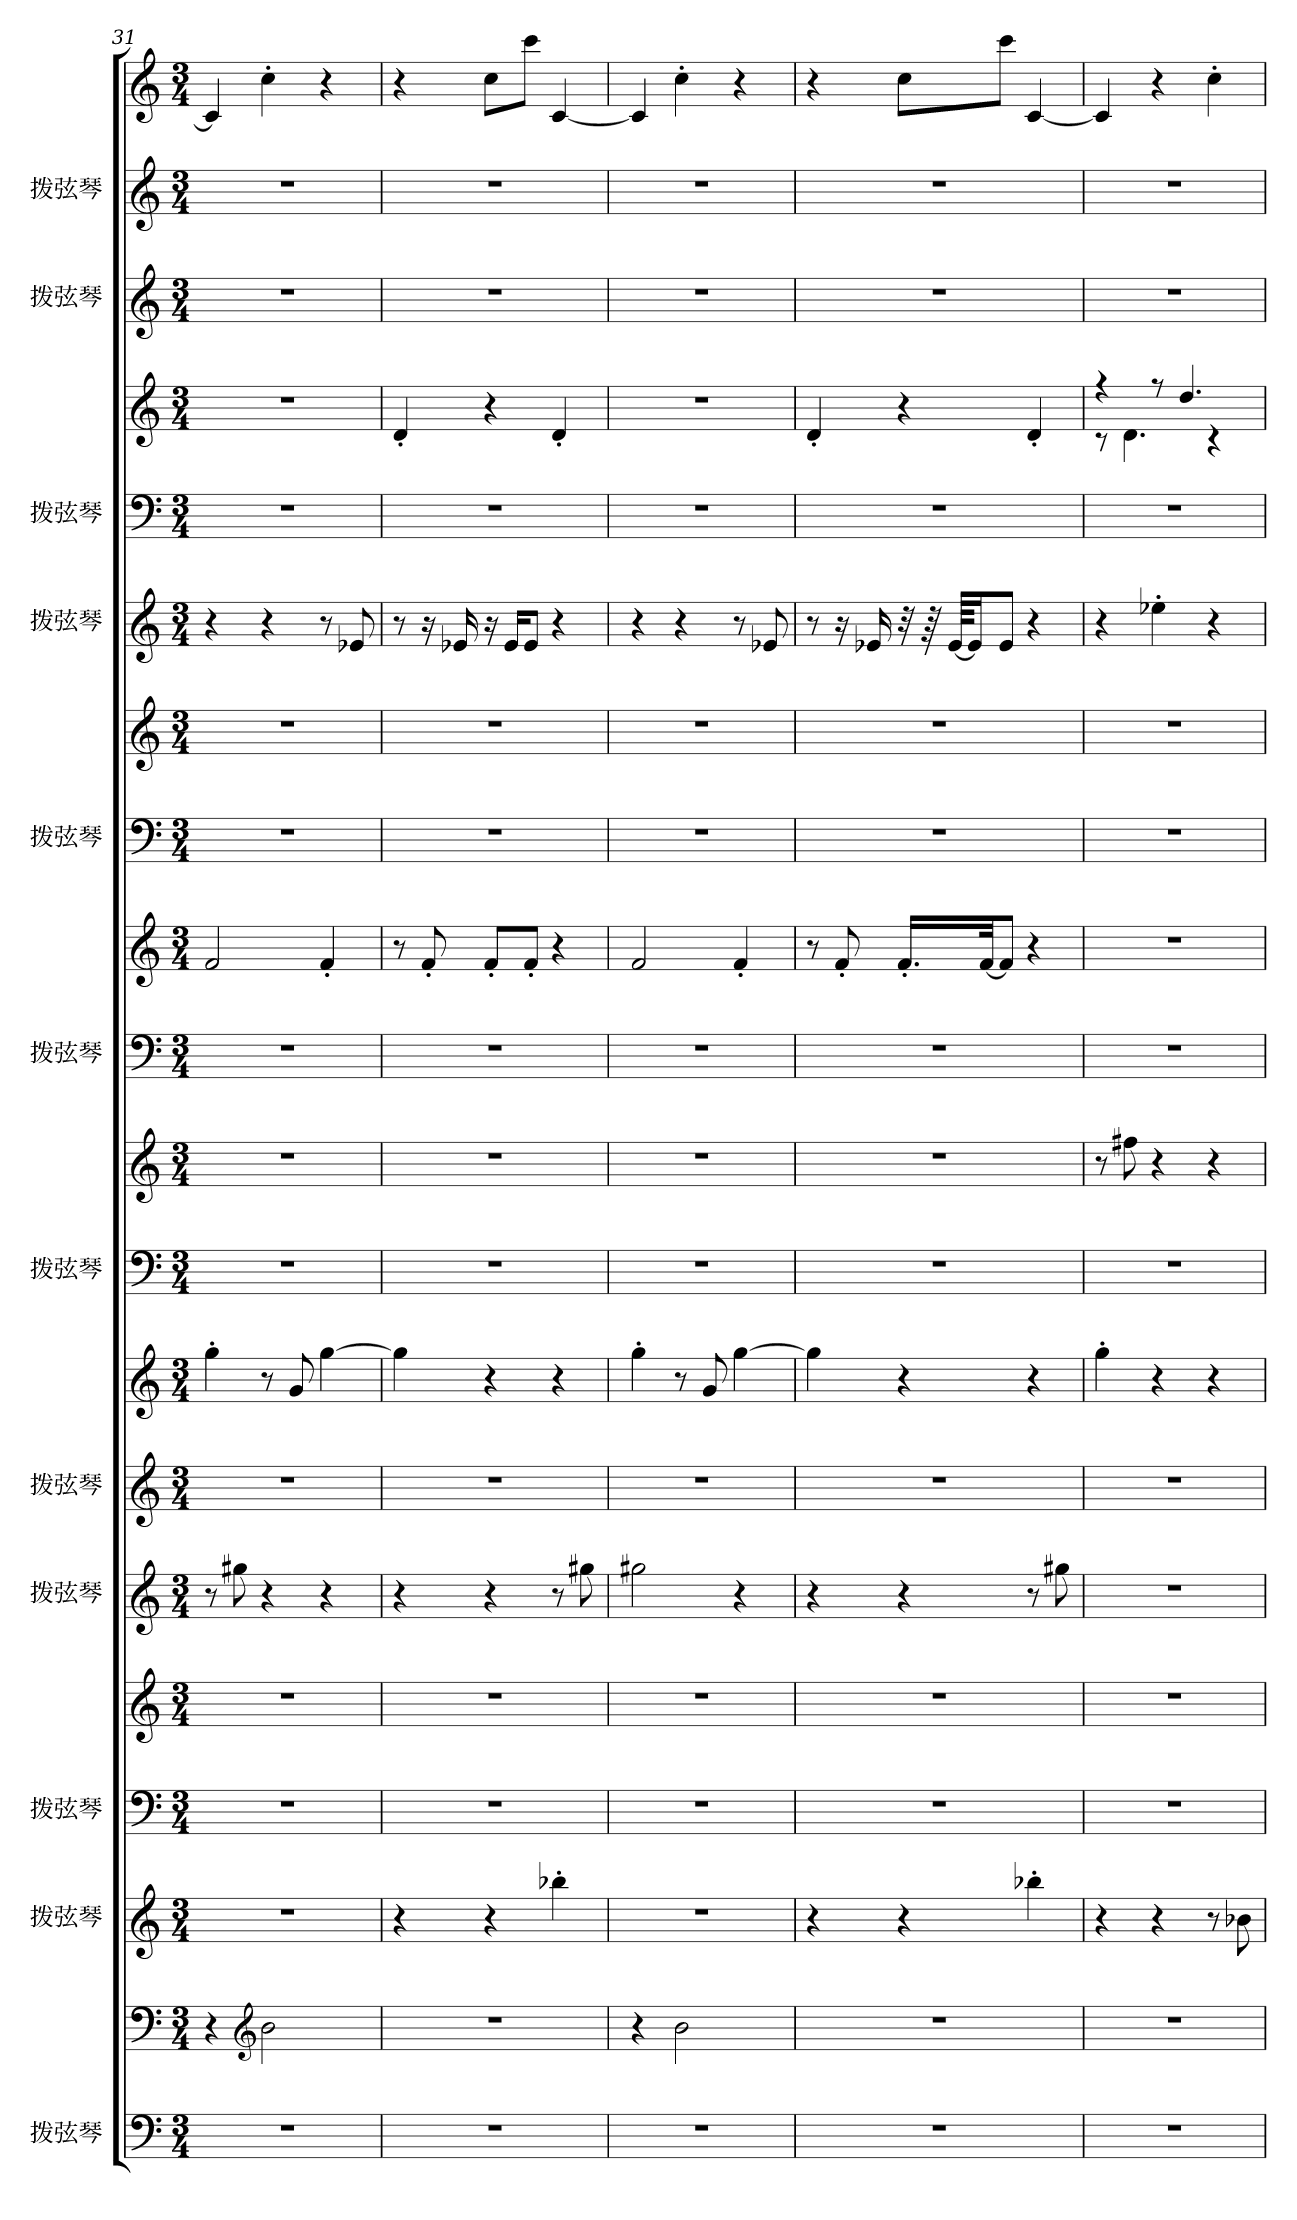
**kern	**kern	**kern	**kern	**kern	**kern	**kern	**kern	**kern	**kern	**kern	**kern	**kern	**kern	**kern	**kern	**kern	**kern	**kern	**kern
*part12	*part12	*part11	*part10	*part10	*part9	*part8	*part8	*part7	*part7	*part6	*part6	*part5	*part5	*part4	*part3	*part3	*part2	*part1	*part1
*staff20	*staff19	*staff18	*staff17	*staff16	*staff15	*staff14	*staff13	*staff12	*staff11	*staff10	*staff9	*staff8	*staff7	*staff6	*staff5	*staff4	*staff3	*staff2	*staff1
*I"拨弦琴	*	*I"拨弦琴	*I"拨弦琴	*	*I"拨弦琴	*I"拨弦琴	*	*I"拨弦琴	*	*I"拨弦琴	*	*I"拨弦琴	*	*I"拨弦琴	*I"拨弦琴	*	*I"拨弦琴	*I"拨弦琴	*
*clefF4	*clefF4	*clefG2	*clefF4	*clefG2	*clefG2	*clefG2	*clefG2	*clefF4	*clefG2	*clefF4	*clefG2	*clefF4	*clefG2	*clefG2	*clefF4	*clefG2	*clefG2	*clefG2	*clefG2
*k[]	*k[]	*k[]	*k[]	*k[]	*k[]	*k[]	*k[]	*k[]	*k[]	*k[]	*k[]	*k[]	*k[]	*k[]	*k[]	*k[]	*k[]	*k[]	*k[]
*M3/4	*M3/4	*M3/4	*M3/4	*M3/4	*M3/4	*M3/4	*M3/4	*M3/4	*M3/4	*M3/4	*M3/4	*M3/4	*M3/4	*M3/4	*M3/4	*M3/4	*M3/4	*M3/4	*M3/4
=31	=31	=31	=31	=31	=31	=31	=31	=31	=31	=31	=31	=31	=31	=31	=31	=31	=31	=31	=31
2.r	4r	2.r	2.r	2.r	8r	2.r	4gg'\	2.r	2.r	2.r	2f/	2.r	2.r	4r	2.r	2.r	2.r	2.r	4c/]
.	.	.	.	.	8gg#X\	.	.	.	.	.	.	.	.	.	.	.	.	.	.
*	*clefG2	*	*	*	*	*	*	*	*	*	*	*	*	*	*	*	*	*	*
.	2b\	.	.	.	4r	.	8r	.	.	.	.	.	.	4r	.	.	.	.	4cc'\
.	.	.	.	.	.	.	8g/	.	.	.	.	.	.	.	.	.	.	.	.
.	.	.	.	.	4r	.	[4gg\	.	.	.	4f'/	.	.	8r	.	.	.	.	4r
.	.	.	.	.	.	.	.	.	.	.	.	.	.	8e-X/	.	.	.	.	.
!!LO:PB:g=z
=32	=32	=32	=32	=32	=32	=32	=32	=32	=32	=32	=32	=32	=32	=32	=32	=32	=32	=32	=32
2.r	2.r	4r	2.r	2.r	4r	2.r	4gg\]	2.r	2.r	2.r	8r	2.r	2.r	8r	2.r	4d'/	2.r	2.r	4r
.	.	.	.	.	.	.	.	.	.	.	8f'/	.	.	16r	.	.	.	.	.
.	.	.	.	.	.	.	.	.	.	.	.	.	.	16e-X/	.	.	.	.	.
.	.	4r	.	.	4r	.	4r	.	.	.	8f'/L	.	.	16r	.	4r	.	.	8cc\L
.	.	.	.	.	.	.	.	.	.	.	.	.	.	16e-/KL	.	.	.	.	.
.	.	.	.	.	.	.	.	.	.	.	8f'/J	.	.	8e-/J	.	.	.	.	8ccc\J
.	.	4bb-X'\	.	.	8r	.	4r	.	.	.	4r	.	.	4r	.	4d'/	.	.	[4c/
.	.	.	.	.	8gg#X\	.	.	.	.	.	.	.	.	.	.	.	.	.	.
=33	=33	=33	=33	=33	=33	=33	=33	=33	=33	=33	=33	=33	=33	=33	=33	=33	=33	=33	=33
2.r	4r	2.r	2.r	2.r	2gg#X\	2.r	4gg'\	2.r	2.r	2.r	2f/	2.r	2.r	4r	2.r	2.r	2.r	2.r	4c/]
.	2b\	.	.	.	.	.	8r	.	.	.	.	.	.	4r	.	.	.	.	4cc'\
.	.	.	.	.	.	.	8g/	.	.	.	.	.	.	.	.	.	.	.	.
.	.	.	.	.	4r	.	[4gg\	.	.	.	4f'/	.	.	8r	.	.	.	.	4r
.	.	.	.	.	.	.	.	.	.	.	.	.	.	8e-X/	.	.	.	.	.
=34	=34	=34	=34	=34	=34	=34	=34	=34	=34	=34	=34	=34	=34	=34	=34	=34	=34	=34	=34
2.r	2.r	4r	2.r	2.r	4r	2.r	4gg\]	2.r	2.r	2.r	8r	2.r	2.r	8r	2.r	4d'/	2.r	2.r	4r
.	.	.	.	.	.	.	.	.	.	.	8f'/	.	.	16r	.	.	.	.	.
.	.	.	.	.	.	.	.	.	.	.	.	.	.	16e-X/	.	.	.	.	.
.	.	4r	.	.	4r	.	4r	.	.	.	16.f'/LL	.	.	32r	.	4r	.	.	8cc\L
.	.	.	.	.	.	.	.	.	.	.	.	.	.	64r	.	.	.	.	.
.	.	.	.	.	.	.	.	.	.	.	.	.	.	[64e-/KKLL	.	.	.	.	.
.	.	.	.	.	.	.	.	.	.	.	.	.	.	16e-/J]	.	.	.	.	.
.	.	.	.	.	.	.	.	.	.	.	[32f/JK	.	.	.	.	.	.	.	.
.	.	.	.	.	.	.	.	.	.	.	8f/J]	.	.	8e-/J	.	.	.	.	8ccc\J
.	.	4bb-X'\	.	.	8r	.	4r	.	.	.	4r	.	.	4r	.	4d'/	.	.	[4c/
.	.	.	.	.	8gg#X\	.	.	.	.	.	.	.	.	.	.	.	.	.	.
=35	=35	=35	=35	=35	=35	=35	=35	=35	=35	=35	=35	=35	=35	=35	=35	=35	=35	=35	=35
*	*	*	*	*	*	*	*	*	*	*	*	*	*	*	*	*^	*	*	*
2.r	2.r	4r	2.r	2.r	2.r	2.r	4gg'\	2.r	8r	2.r	2.r	2.r	2.r	4r	2.r	4r	8r	2.r	2.r	4c/]
.	.	.	.	.	.	.	.	.	8ff#X\	.	.	.	.	.	.	.	4.d\	.	.	.
.	.	4r	.	.	.	.	4r	.	4r	.	.	.	.	4ee-X'\	.	8r	.	.	.	4r
.	.	.	.	.	.	.	.	.	.	.	.	.	.	.	.	4.dd/	.	.	.	.
.	.	8r	.	.	.	.	4r	.	4r	.	.	.	.	4r	.	.	4r	.	.	4cc'\
.	.	8b-X\	.	.	.	.	.	.	.	.	.	.	.	.	.	.	.	.	.	.
*	*	*	*	*	*	*	*	*	*	*	*	*	*	*	*	*v	*v	*	*	*
=	=	=	=	=	=	=	=	=	=	=	=	=	=	=	=	=	=	=	=
*-	*-	*-	*-	*-	*-	*-	*-	*-	*-	*-	*-	*-	*-	*-	*-	*-	*-	*-	*-
